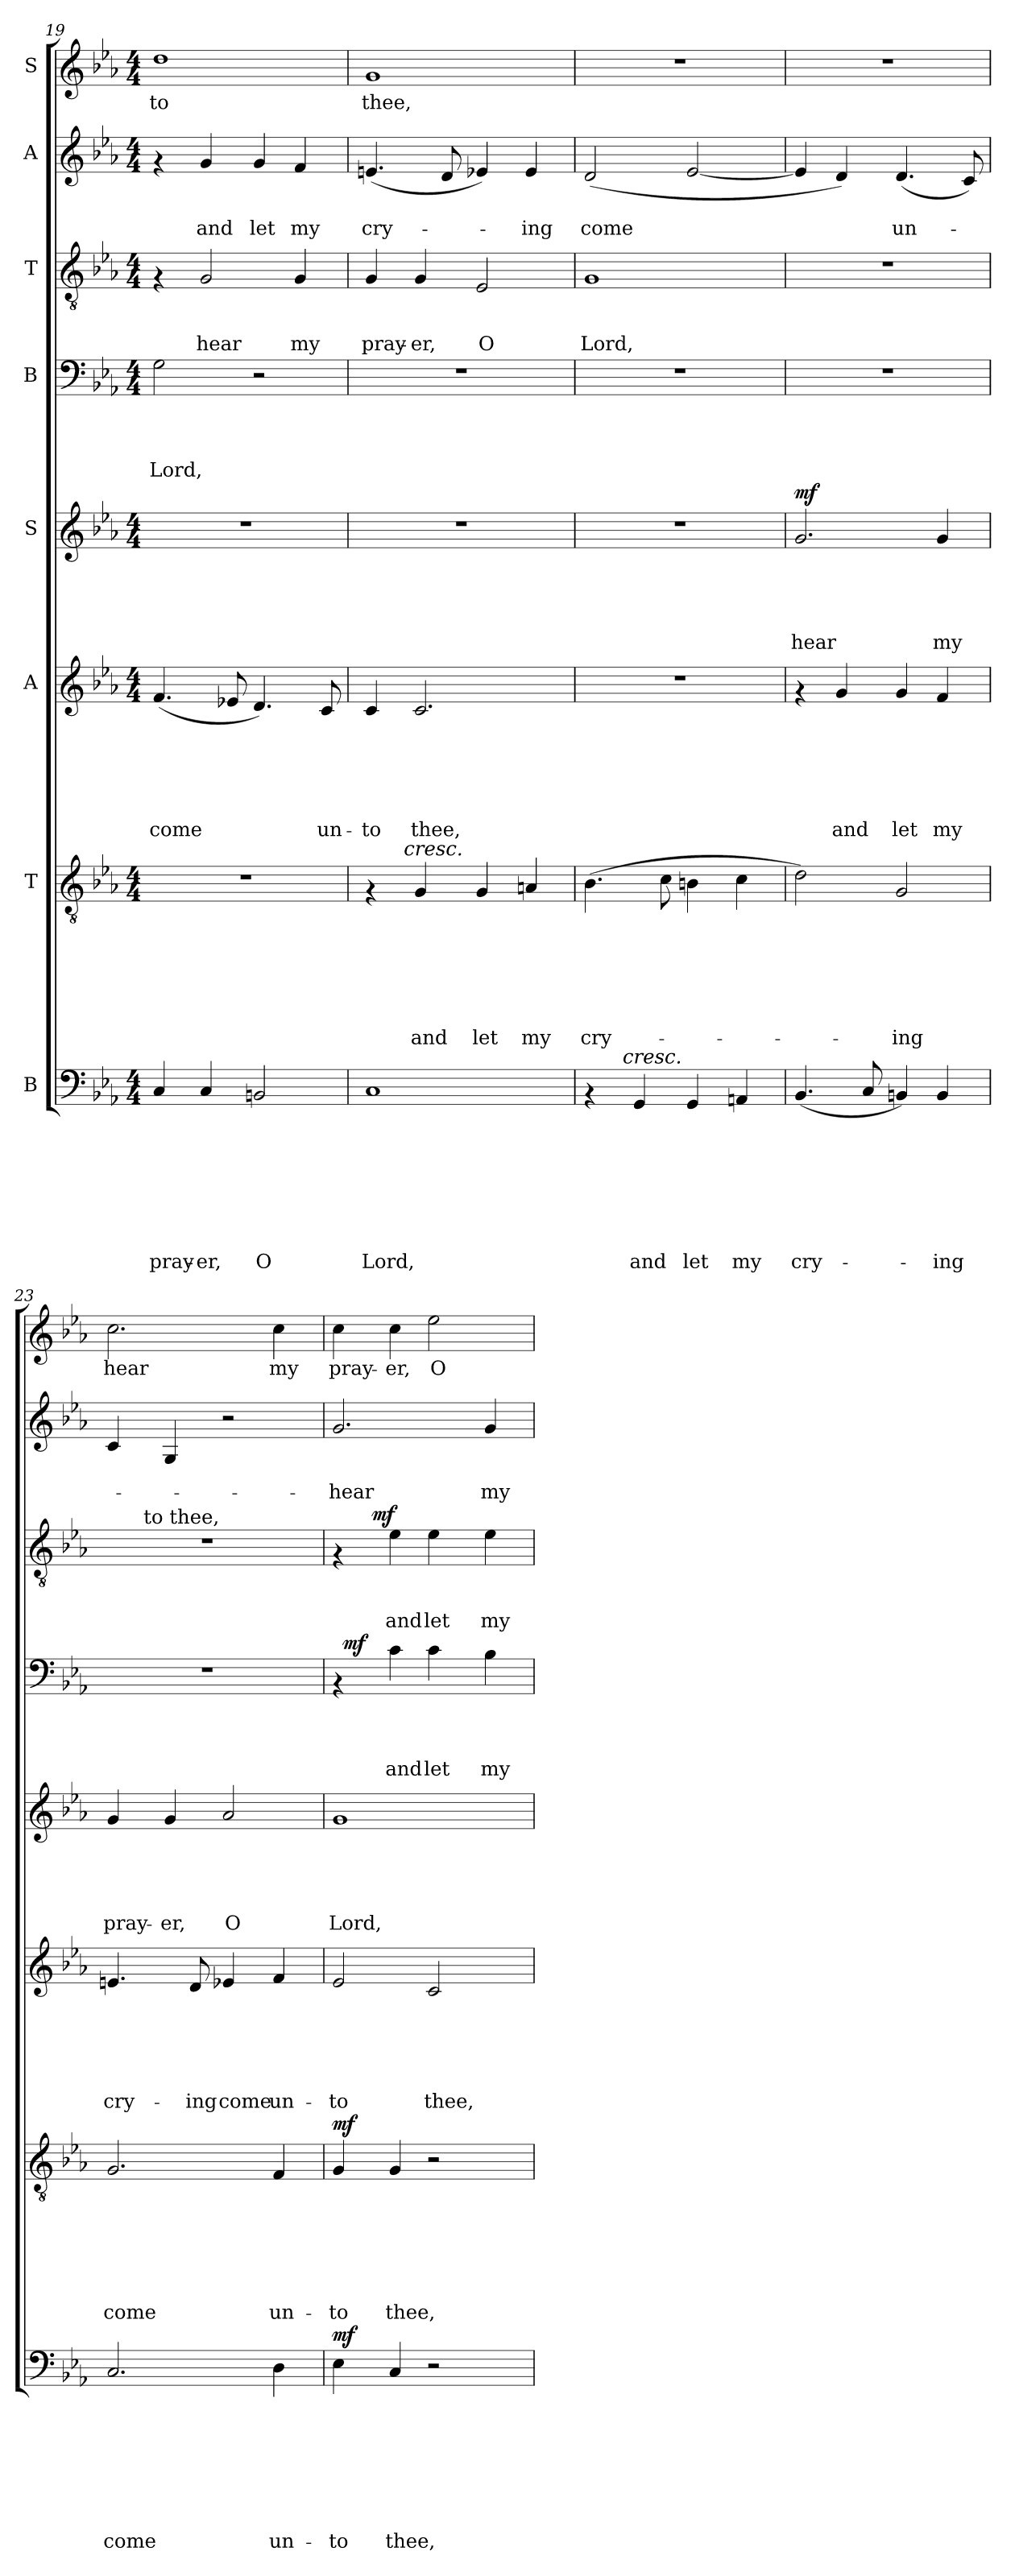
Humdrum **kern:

**kern	**text	**text	**text	**text	**text	**text	**text	**text	**dynam	**kern	**text	**text	**text	**text	**text	**text	**text	**dynam	**kern	**text	**text	**text	**text	**text	**text	**kern	**text	**text	**text	**text	**text	**dynam	**kern	**text	**text	**text	**text	**dynam	**kern	**text	**text	**text	**dynam	**kern	**text	**text	**kern	**text
*part8	*part8	*part8	*part8	*part8	*part8	*part8	*part8	*part8	*part8	*part7	*part7	*part7	*part7	*part7	*part7	*part7	*part7	*part7	*part6	*part6	*part6	*part6	*part6	*part6	*part6	*part5	*part5	*part5	*part5	*part5	*part5	*part5	*part4	*part4	*part4	*part4	*part4	*part4	*part3	*part3	*part3	*part3	*part3	*part2	*part2	*part2	*part1	*part1
*staff8	*staff8	*staff8	*staff8	*staff8	*staff8	*staff8	*staff8	*staff8	*staff8	*staff7	*staff7	*staff7	*staff7	*staff7	*staff7	*staff7	*staff7	*staff7	*staff6	*staff6	*staff6	*staff6	*staff6	*staff6	*staff6	*staff5	*staff5	*staff5	*staff5	*staff5	*staff5	*staff5	*staff4	*staff4	*staff4	*staff4	*staff4	*staff4	*staff3	*staff3	*staff3	*staff3	*staff3	*staff2	*staff2	*staff2	*staff1	*staff1
*I"B	*	*	*	*	*	*	*	*	*	*I"T	*	*	*	*	*	*	*	*	*I"A	*	*	*	*	*	*	*I"S	*	*	*	*	*	*	*I"B	*	*	*	*	*	*I"T	*	*	*	*	*I"A	*	*	*I"S	*
*clefF4	*	*	*	*	*	*	*	*	*	*clefGv2	*	*	*	*	*	*	*	*	*clefG2	*	*	*	*	*	*	*clefG2	*	*	*	*	*	*	*clefF4	*	*	*	*	*	*clefGv2	*	*	*	*	*clefG2	*	*	*clefG2	*
*k[b-e-a-]	*	*	*	*	*	*	*	*	*	*k[b-e-a-]	*	*	*	*	*	*	*	*	*k[b-e-a-]	*	*	*	*	*	*	*k[b-e-a-]	*	*	*	*	*	*	*k[b-e-a-]	*	*	*	*	*	*k[b-e-a-]	*	*	*	*	*k[b-e-a-]	*	*	*k[b-e-a-]	*
*E-:	*	*	*	*	*	*	*	*	*	*E-:	*	*	*	*	*	*	*	*	*E-:	*	*	*	*	*	*	*E-:	*	*	*	*	*	*	*E-:	*	*	*	*	*	*E-:	*	*	*	*	*E-:	*	*	*E-:	*
*M4/4	*	*	*	*	*	*	*	*	*	*M4/4	*	*	*	*	*	*	*	*	*M4/4	*	*	*	*	*	*	*M4/4	*	*	*	*	*	*	*M4/4	*	*	*	*	*	*M4/4	*	*	*	*	*M4/4	*	*	*M4/4	*
=19	=19	=19	=19	=19	=19	=19	=19	=19	=19	=19	=19	=19	=19	=19	=19	=19	=19	=19	=19	=19	=19	=19	=19	=19	=19	=19	=19	=19	=19	=19	=19	=19	=19	=19	=19	=19	=19	=19	=19	=19	=19	=19	=19	=19	=19	=19	=19	=19
!	!	!	!	!	!	!	!	!LO:LY:b	!	!	!	!	!	!	!	!	!	!	!	!	!	!	!	!	!LO:LY:b:rj	!	!	!	!	!	!	!	!	!	!	!	!LO:LY:b	!	!	!	!	!	!	!	!	!	!	!LO:LY:b
4C/	.	.	.	.	.	.	.	pray-	.	1r	.	.	.	.	.	.	.	.	(<4.f/	.	.	.	.	.	come	1r	.	.	.	.	.	.	2G\	.	.	.	Lord,	.	4rF	.	.	.	.	4rf	.	.	1dd	-to
!	!	!	!	!	!	!	!	!LO:LY:b	!	!	!	!	!	!	!	!	!	!	!	!	!	!	!	!	!	!	!	!	!	!	!	!	!	!	!	!	!	!	!	!	!	!LO:LY:b	!	!	!	!LO:LY:b	!	!
4C/	.	.	.	.	.	.	.	-er,	.	.	.	.	.	.	.	.	.	.	.	.	.	.	.	.	.	.	.	.	.	.	.	.	.	.	.	.	.	.	2G/	.	.	hear	.	4g/	.	and	.	.
.	.	.	.	.	.	.	.	.	.	.	.	.	.	.	.	.	.	.	8e-X/	.	.	.	.	.	.	.	.	.	.	.	.	.	.	.	.	.	.	.	.	.	.	.	.	.	.	.	.	.
!	!	!	!	!	!	!	!	!LO:LY:b	!	!	!	!	!	!	!	!	!	!	!	!	!	!	!	!	!	!	!	!	!	!	!	!	!	!	!	!	!	!	!	!	!	!	!	!	!	!LO:LY:b	!	!
2BBn/	.	.	.	.	.	.	.	O	.	.	.	.	.	.	.	.	.	.	4.d/)	.	.	.	.	.	.	.	.	.	.	.	.	.	2r	.	.	.	.	.	.	.	.	.	.	4g/	.	let	.	.
!	!	!	!	!	!	!	!	!	!	!	!	!	!	!	!	!	!	!	!	!	!	!	!	!	!	!	!	!	!	!	!	!	!	!	!	!	!	!	!	!	!	!LO:LY:b	!	!	!	!LO:LY:b	!	!
.	.	.	.	.	.	.	.	.	.	.	.	.	.	.	.	.	.	.	.	.	.	.	.	.	.	.	.	.	.	.	.	.	.	.	.	.	.	.	4G/	.	.	my	.	4f/	.	my	.	.
!	!	!	!	!	!	!	!	!	!	!	!	!	!	!	!	!	!	!	!	!	!	!	!	!	!LO:LY:b:rj	!	!	!	!	!	!	!	!	!	!	!	!	!	!	!	!	!	!	!	!	!	!	!
.	.	.	.	.	.	.	.	.	.	.	.	.	.	.	.	.	.	.	8c/	.	.	.	.	.	un-	.	.	.	.	.	.	.	.	.	.	.	.	.	.	.	.	.	.	.	.	.	.	.
=20	=20	=20	=20	=20	=20	=20	=20	=20	=20	=20	=20	=20	=20	=20	=20	=20	=20	=20	=20	=20	=20	=20	=20	=20	=20	=20	=20	=20	=20	=20	=20	=20	=20	=20	=20	=20	=20	=20	=20	=20	=20	=20	=20	=20	=20	=20	=20	=20
!	!	!	!	!	!	!	!	!LO:LY:b	!	!	!	!	!	!	!	!	!	!	!	!	!	!	!	!	!LO:LY:b:rj	!	!	!	!	!	!	!	!	!	!	!	!	!	!	!	!	!LO:LY:b	!	!	!	!LO:LY:b	!	!LO:LY:b
*	*	*	*	*	*	*	*	*	*	*^	*	*	*	*	*	*	*	*	*	*	*	*	*	*	*	*	*	*	*	*	*	*	*	*	*	*	*	*	*	*	*	*	*	*	*	*	*	*
1C	.	.	.	.	.	.	.	Lord,	.	4rF	8..ryy	.	.	.	.	.	.	.	.	4c/	.	.	.	.	.	-to	1r	.	.	.	.	.	.	1r	.	.	.	.	.	4G/	.	.	pray-	.	(<4.en/	.	cry-	1g	thee,
!	!	!	!	!	!	!	!	!	!	!	!LO:TX:a:i:t=cresc.	!	!	!	!	!	!	!	!	!	!	!	!	!	!	!	!	!	!	!	!	!	!	!	!	!	!	!	!	!	!	!	!	!	!	!	!	!	!
.	.	.	.	.	.	.	.	.	.	.	2ryy	.	.	.	.	.	.	.	.	.	.	.	.	.	.	.	.	.	.	.	.	.	.	.	.	.	.	.	.	.	.	.	.	.	.	.	.	.	.
!	!	!	!	!	!	!	!	!	!	!	!	!	!	!	!	!	!	!LO:LY:b	!	!	!	!	!	!	!	!LO:LY:b:rj	!	!	!	!	!	!	!	!	!	!	!	!	!	!	!	!	!LO:LY:b	!	!	!	!	!	!
.	.	.	.	.	.	.	.	.	.	4G/	.	.	.	.	.	.	.	and	.	2.c/	.	.	.	.	.	thee,	.	.	.	.	.	.	.	.	.	.	.	.	.	4G/	.	.	-er,	.	.	.	.	.	.
.	.	.	.	.	.	.	.	.	.	.	.	.	.	.	.	.	.	.	.	.	.	.	.	.	.	.	.	.	.	.	.	.	.	.	.	.	.	.	.	.	.	.	.	.	8d/	.	.	.	.
!	!	!	!	!	!	!	!	!	!	!	!	!	!	!	!	!	!	!LO:LY:b	!	!	!	!	!	!	!	!	!	!	!	!	!	!	!	!	!	!	!	!	!	!	!	!	!LO:LY:b	!	!	!	!	!	!
.	.	.	.	.	.	.	.	.	.	4G/	.	.	.	.	.	.	.	let	.	.	.	.	.	.	.	.	.	.	.	.	.	.	.	.	.	.	.	.	.	2E-/	.	.	O	.	4e-X/)	.	.	.	.
.	.	.	.	.	.	.	.	.	.	.	4ryy	.	.	.	.	.	.	.	.	.	.	.	.	.	.	.	.	.	.	.	.	.	.	.	.	.	.	.	.	.	.	.	.	.	.	.	.	.	.
!	!	!	!	!	!	!	!	!	!	!	!	!	!	!	!	!	!	!LO:LY:b	!	!	!	!	!	!	!	!	!	!	!	!	!	!	!	!	!	!	!	!	!	!	!	!	!	!	!	!	!LO:LY:b	!	!
.	.	.	.	.	.	.	.	.	.	4An/	.	.	.	.	.	.	.	my	.	.	.	.	.	.	.	.	.	.	.	.	.	.	.	.	.	.	.	.	.	.	.	.	.	.	4e-/	.	-ing	.	.
.	.	.	.	.	.	.	.	.	.	.	32ryy	.	.	.	.	.	.	.	.	.	.	.	.	.	.	.	.	.	.	.	.	.	.	.	.	.	.	.	.	.	.	.	.	.	.	.	.	.	.
=21	=21	=21	=21	=21	=21	=21	=21	=21	=21	=21	=21	=21	=21	=21	=21	=21	=21	=21	=21	=21	=21	=21	=21	=21	=21	=21	=21	=21	=21	=21	=21	=21	=21	=21	=21	=21	=21	=21	=21	=21	=21	=21	=21	=21	=21	=21	=21	=21	=21
!	!	!	!	!	!	!	!	!	!	!	!	!	!	!	!	!	!	!LO:LY:b	!	!	!	!	!	!	!	!	!	!	!	!	!	!	!	!	!	!	!	!	!	!	!	!	!LO:LY:b	!	!	!	!LO:LY:b	!	!
*^	*	*	*	*	*	*	*	*	*	*v	*v	*	*	*	*	*	*	*	*	*	*	*	*	*	*	*	*	*	*	*	*	*	*	*	*	*	*	*	*	*	*	*	*	*	*	*	*	*	*
4rAA	8..ryy	.	.	.	.	.	.	.	.	.	(>4.B-\	.	.	.	.	.	.	cry-	.	1r	.	.	.	.	.	.	1r	.	.	.	.	.	.	1r	.	.	.	.	.	1G	.	.	Lord,	.	(<2d/	.	come	1r	.
!	!LO:TX:a:i:t=cresc.	!	!	!	!	!	!	!	!	!	!	!	!	!	!	!	!	!	!	!	!	!	!	!	!	!	!	!	!	!	!	!	!	!	!	!	!	!	!	!	!	!	!	!	!	!	!	!	!
.	2ryy	.	.	.	.	.	.	.	.	.	.	.	.	.	.	.	.	.	.	.	.	.	.	.	.	.	.	.	.	.	.	.	.	.	.	.	.	.	.	.	.	.	.	.	.	.	.	.	.
!	!	!	!	!	!	!	!	!	!LO:LY:b	!	!	!	!	!	!	!	!	!	!	!	!	!	!	!	!	!	!	!	!	!	!	!	!	!	!	!	!	!	!	!	!	!	!	!	!	!	!	!	!
4GG/	.	.	.	.	.	.	.	.	and	.	.	.	.	.	.	.	.	.	.	.	.	.	.	.	.	.	.	.	.	.	.	.	.	.	.	.	.	.	.	.	.	.	.	.	.	.	.	.	.
.	.	.	.	.	.	.	.	.	.	.	8c\	.	.	.	.	.	.	.	.	.	.	.	.	.	.	.	.	.	.	.	.	.	.	.	.	.	.	.	.	.	.	.	.	.	.	.	.	.	.
!	!	!	!	!	!	!	!	!	!LO:LY:b	!	!	!	!	!	!	!	!	!	!	!	!	!	!	!	!	!	!	!	!	!	!	!	!	!	!	!	!	!	!	!	!	!	!	!	!	!	!	!	!
4GG/	.	.	.	.	.	.	.	.	let	.	4Bn\	.	.	.	.	.	.	.	.	.	.	.	.	.	.	.	.	.	.	.	.	.	.	.	.	.	.	.	.	.	.	.	.	.	[<2e-/	.	.	.	.
.	4ryy	.	.	.	.	.	.	.	.	.	.	.	.	.	.	.	.	.	.	.	.	.	.	.	.	.	.	.	.	.	.	.	.	.	.	.	.	.	.	.	.	.	.	.	.	.	.	.	.
!	!	!	!	!	!	!	!	!	!LO:LY:b	!	!	!	!	!	!	!	!	!	!	!	!	!	!	!	!	!	!	!	!	!	!	!	!	!	!	!	!	!	!	!	!	!	!	!	!	!	!	!	!
4AAn/	.	.	.	.	.	.	.	.	my	.	4c\	.	.	.	.	.	.	.	.	.	.	.	.	.	.	.	.	.	.	.	.	.	.	.	.	.	.	.	.	.	.	.	.	.	.	.	.	.	.
.	32ryy	.	.	.	.	.	.	.	.	.	.	.	.	.	.	.	.	.	.	.	.	.	.	.	.	.	.	.	.	.	.	.	.	.	.	.	.	.	.	.	.	.	.	.	.	.	.	.	.
=22	=22	=22	=22	=22	=22	=22	=22	=22	=22	=22	=22	=22	=22	=22	=22	=22	=22	=22	=22	=22	=22	=22	=22	=22	=22	=22	=22	=22	=22	=22	=22	=22	=22	=22	=22	=22	=22	=22	=22	=22	=22	=22	=22	=22	=22	=22	=22	=22	=22
!	!	!	!	!	!	!	!	!	!LO:LY:b	!	!	!	!	!	!	!	!	!	!	!	!	!	!	!	!	!	!	!	!	!	!	!LO:LY:b	!LO:DY:a	!	!	!	!	!	!	!	!	!	!	!	!	!	!	!	!
*v	*v	*	*	*	*	*	*	*	*	*	*	*	*	*	*	*	*	*	*	*	*	*	*	*	*	*	*	*	*	*	*	*	*	*	*	*	*	*	*	*	*	*	*	*	*	*	*	*	*
(<4.BB-/	.	.	.	.	.	.	.	cry-	.	2d\)	.	.	.	.	.	.	.	.	4rf	.	.	.	.	.	.	2.g/	.	.	.	.	hear	mf	1r	.	.	.	.	.	1r	.	.	.	.	4e-/]	.	.	1r	.
!	!	!	!	!	!	!	!	!	!	!	!	!	!	!	!	!	!	!	!	!	!	!	!	!	!LO:LY:b:rj	!	!	!	!	!	!	!	!	!	!	!	!	!	!	!	!	!	!	!	!	!	!	!
.	.	.	.	.	.	.	.	.	.	.	.	.	.	.	.	.	.	.	4g/	.	.	.	.	.	and	.	.	.	.	.	.	.	.	.	.	.	.	.	.	.	.	.	.	4d/)	.	.	.	.
8C/	.	.	.	.	.	.	.	.	.	.	.	.	.	.	.	.	.	.	.	.	.	.	.	.	.	.	.	.	.	.	.	.	.	.	.	.	.	.	.	.	.	.	.	.	.	.	.	.
!	!	!	!	!	!	!	!	!	!	!	!	!	!	!	!	!	!LO:LY:b	!	!	!	!	!	!	!	!LO:LY:b:rj	!	!	!	!	!	!	!	!	!	!	!	!	!	!	!	!	!	!	!	!	!LO:LY:b	!	!
4BBn/)	.	.	.	.	.	.	.	.	.	2G/	.	.	.	.	.	.	-ing	.	4g/	.	.	.	.	.	let	.	.	.	.	.	.	.	.	.	.	.	.	.	.	.	.	.	.	(<4.d/	.	un-	.	.
!	!	!	!	!	!	!	!	!LO:LY:b	!	!	!	!	!	!	!	!	!	!	!	!	!	!	!	!	!LO:LY:b:rj	!	!	!	!	!	!LO:LY:b	!	!	!	!	!	!	!	!	!	!	!	!	!	!	!	!	!
4BB/	.	.	.	.	.	.	.	-ing	.	.	.	.	.	.	.	.	.	.	4f/	.	.	.	.	.	my	4g/	.	.	.	.	my	.	.	.	.	.	.	.	.	.	.	.	.	.	.	.	.	.
.	.	.	.	.	.	.	.	.	.	.	.	.	.	.	.	.	.	.	.	.	.	.	.	.	.	.	.	.	.	.	.	.	.	.	.	.	.	.	.	.	.	.	.	8c/)	.	.	.	.
!!LO:PB:g=z
=23	=23	=23	=23	=23	=23	=23	=23	=23	=23	=23	=23	=23	=23	=23	=23	=23	=23	=23	=23	=23	=23	=23	=23	=23	=23	=23	=23	=23	=23	=23	=23	=23	=23	=23	=23	=23	=23	=23	=23	=23	=23	=23	=23	=23	=23	=23	=23	=23
!	!	!	!	!	!	!	!	!LO:LY:b	!	!	!	!	!	!	!	!	!LO:LY:b	!	!	!	!	!	!	!	!LO:LY:b:rj	!	!	!	!	!	!LO:LY:b	!	!	!	!	!	!	!	!	!	!	!	!	!	!	!	!	!LO:LY:b
*	*	*	*	*	*	*	*	*	*	*	*	*	*	*	*	*	*	*	*	*	*	*	*	*	*	*	*	*	*	*	*	*	*	*	*	*	*	*	*^	*	*	*	*	*	*	*	*	*
2.C/	.	.	.	.	.	.	.	come	.	2.G/	.	.	.	.	.	.	come	.	4.en/	.	.	.	.	.	cry-	4g/	.	.	.	.	pray-	.	1r	.	.	.	.	.	1r	8ryy	.	.	.	.	4c/	.	.	2.cc\	hear
.	.	.	.	.	.	.	.	.	.	.	.	.	.	.	.	.	.	.	.	.	.	.	.	.	.	.	.	.	.	.	.	.	.	.	.	.	.	.	.	32ryy	.	.	.	.	.	.	.	.	.
!	!	!	!	!	!	!	!	!	!	!	!	!	!	!	!	!	!	!	!	!	!	!	!	!	!	!	!	!	!	!	!	!	!	!	!	!	!	!	!	!LO:TX:a:t=to thee,	!	!	!	!	!	!	!	!	!
.	.	.	.	.	.	.	.	.	.	.	.	.	.	.	.	.	.	.	.	.	.	.	.	.	.	.	.	.	.	.	.	.	.	.	.	.	.	.	.	2ryy	.	.	.	.	.	.	.	.	.
!	!	!	!	!	!	!	!	!	!	!	!	!	!	!	!	!	!	!	!	!	!	!	!	!	!	!	!	!	!	!	!LO:LY:b	!	!	!	!	!	!	!	!	!	!	!	!	!	!	!	!	!	!
.	.	.	.	.	.	.	.	.	.	.	.	.	.	.	.	.	.	.	.	.	.	.	.	.	.	4g/	.	.	.	.	-er,	.	.	.	.	.	.	.	.	.	.	.	.	.	4G/	.	.	.	.
!	!	!	!	!	!	!	!	!	!	!	!	!	!	!	!	!	!	!	!	!	!	!	!	!	!LO:LY:b:rj	!	!	!	!	!	!	!	!	!	!	!	!	!	!	!	!	!	!	!	!	!	!	!	!
.	.	.	.	.	.	.	.	.	.	.	.	.	.	.	.	.	.	.	8d/	.	.	.	.	.	-ing	.	.	.	.	.	.	.	.	.	.	.	.	.	.	.	.	.	.	.	.	.	.	.	.
!	!	!	!	!	!	!	!	!	!	!	!	!	!	!	!	!	!	!	!	!	!	!	!	!	!LO:LY:b:rj	!	!	!	!	!	!LO:LY:b	!	!	!	!	!	!	!	!	!	!	!	!	!	!	!	!	!	!
.	.	.	.	.	.	.	.	.	.	.	.	.	.	.	.	.	.	.	4e-X/	.	.	.	.	.	come	2a-/	.	.	.	.	O	.	.	.	.	.	.	.	.	.	.	.	.	.	2r	.	.	.	.
.	.	.	.	.	.	.	.	.	.	.	.	.	.	.	.	.	.	.	.	.	.	.	.	.	.	.	.	.	.	.	.	.	.	.	.	.	.	.	.	4ryy	.	.	.	.	.	.	.	.	.
!	!	!	!	!	!	!	!	!LO:LY:b	!	!	!	!	!	!	!	!	!LO:LY:b	!	!	!	!	!	!	!	!LO:LY:b:rj	!	!	!	!	!	!	!	!	!	!	!	!	!	!	!	!	!	!	!	!	!	!	!	!LO:LY:b
4D\	.	.	.	.	.	.	.	un-	.	4F/	.	.	.	.	.	.	un-	.	4f/	.	.	.	.	.	un-	.	.	.	.	.	.	.	.	.	.	.	.	.	.	.	.	.	.	.	.	.	.	4cc\	my
.	.	.	.	.	.	.	.	.	.	.	.	.	.	.	.	.	.	.	.	.	.	.	.	.	.	.	.	.	.	.	.	.	.	.	.	.	.	.	.	16.ryy	.	.	.	.	.	.	.	.	.
=24	=24	=24	=24	=24	=24	=24	=24	=24	=24	=24	=24	=24	=24	=24	=24	=24	=24	=24	=24	=24	=24	=24	=24	=24	=24	=24	=24	=24	=24	=24	=24	=24	=24	=24	=24	=24	=24	=24	=24	=24	=24	=24	=24	=24	=24	=24	=24	=24	=24
!	!	!	!	!	!	!	!	!LO:LY:b	!LO:DY:a	!	!	!	!	!	!	!	!LO:LY:b	!LO:DY:a	!	!	!	!	!	!	!LO:LY:b:rj	!	!	!	!	!	!LO:LY:b	!	!	!	!	!	!	!	!	!	!	!	!	!	!	!	!LO:LY:b	!	!LO:LY:b
*	*	*	*	*	*	*	*	*	*	*	*	*	*	*	*	*	*	*	*	*	*	*	*	*	*	*	*	*	*	*	*	*	*^	*	*	*	*	*	*	*	*	*	*	*	*	*	*	*	*
4E-\	.	.	.	.	.	.	.	-to	mf	4G/	.	.	.	.	.	.	-to	mf	2e-/	.	.	.	.	.	-to	1g	.	.	.	.	Lord,	.	4rAA	32ryy	.	.	.	.	.	4rF	8.ryy	.	.	.	.	2.g/	.	-hear	4cc\	pray-
!	!	!	!	!	!	!	!	!	!	!	!	!	!	!	!	!	!	!	!	!	!	!	!	!	!	!	!	!	!	!	!	!	!	!	!	!	!	!	!LO:DY:a	!	!	!	!	!	!	!	!	!	!	!
.	.	.	.	.	.	.	.	.	.	.	.	.	.	.	.	.	.	.	.	.	.	.	.	.	.	.	.	.	.	.	.	.	.	2ryy	.	.	.	.	mf	.	.	.	.	.	.	.	.	.	.	.
!	!	!	!	!	!	!	!	!	!	!	!	!	!	!	!	!	!	!	!	!	!	!	!	!	!	!	!	!	!	!	!	!	!	!	!	!	!	!	!	!	!	!	!	!	!LO:DY:a	!	!	!	!	!
.	.	.	.	.	.	.	.	.	.	.	.	.	.	.	.	.	.	.	.	.	.	.	.	.	.	.	.	.	.	.	.	.	.	.	.	.	.	.	.	.	2ryy	.	.	.	mf	.	.	.	.	.
!	!	!	!	!	!	!	!	!LO:LY:b	!	!	!	!	!	!	!	!	!LO:LY:b	!	!	!	!	!	!	!	!	!	!	!	!	!	!	!	!	!	!	!	!	!LO:LY:b	!	!	!	!	!	!LO:LY:b	!	!	!	!	!	!LO:LY:b
4C/	.	.	.	.	.	.	.	thee,	.	4G/	.	.	.	.	.	.	thee,	.	.	.	.	.	.	.	.	.	.	.	.	.	.	.	4c\	.	.	.	.	and	.	4e-\	.	.	.	and	.	.	.	.	4cc\	-er,
!	!	!	!	!	!	!	!	!	!	!	!	!	!	!	!	!	!	!	!	!	!	!	!	!	!LO:LY:b:rj	!	!	!	!	!	!	!	!	!	!	!	!	!LO:LY:b	!	!	!	!	!	!LO:LY:b	!	!	!	!	!	!LO:LY:b
2r	.	.	.	.	.	.	.	.	.	2r	.	.	.	.	.	.	.	.	2c/	.	.	.	.	.	thee,	.	.	.	.	.	.	.	4c\	.	.	.	.	let	.	4e-\	.	.	.	let	.	.	.	.	2ee-\	O
.	.	.	.	.	.	.	.	.	.	.	.	.	.	.	.	.	.	.	.	.	.	.	.	.	.	.	.	.	.	.	.	.	.	4...ryy	.	.	.	.	.	.	.	.	.	.	.	.	.	.	.	.
.	.	.	.	.	.	.	.	.	.	.	.	.	.	.	.	.	.	.	.	.	.	.	.	.	.	.	.	.	.	.	.	.	.	.	.	.	.	.	.	.	4ryy	.	.	.	.	.	.	.	.	.
!	!	!	!	!	!	!	!	!	!	!	!	!	!	!	!	!	!	!	!	!	!	!	!	!	!	!	!	!	!	!	!	!	!	!	!	!	!	!LO:LY:b	!	!	!	!	!	!LO:LY:b	!	!	!	!LO:LY:b	!	!
.	.	.	.	.	.	.	.	.	.	.	.	.	.	.	.	.	.	.	.	.	.	.	.	.	.	.	.	.	.	.	.	.	4B-\	.	.	.	.	my	.	4e-\	.	.	.	my	.	4g/	.	my	.	.
.	.	.	.	.	.	.	.	.	.	.	.	.	.	.	.	.	.	.	.	.	.	.	.	.	.	.	.	.	.	.	.	.	.	.	.	.	.	.	.	.	16ryy	.	.	.	.	.	.	.	.	.
*	*	*	*	*	*	*	*	*	*	*	*	*	*	*	*	*	*	*	*	*	*	*	*	*	*	*	*	*	*	*	*	*	*v	*v	*	*	*	*	*	*	*	*	*	*	*	*	*	*	*	*
*	*	*	*	*	*	*	*	*	*	*	*	*	*	*	*	*	*	*	*	*	*	*	*	*	*	*	*	*	*	*	*	*	*	*	*	*	*	*	*v	*v	*	*	*	*	*	*	*	*	*
=	=	=	=	=	=	=	=	=	=	=	=	=	=	=	=	=	=	=	=	=	=	=	=	=	=	=	=	=	=	=	=	=	=	=	=	=	=	=	=	=	=	=	=	=	=	=	=	=
*-	*-	*-	*-	*-	*-	*-	*-	*-	*-	*-	*-	*-	*-	*-	*-	*-	*-	*-	*-	*-	*-	*-	*-	*-	*-	*-	*-	*-	*-	*-	*-	*-	*-	*-	*-	*-	*-	*-	*-	*-	*-	*-	*-	*-	*-	*-	*-	*-
